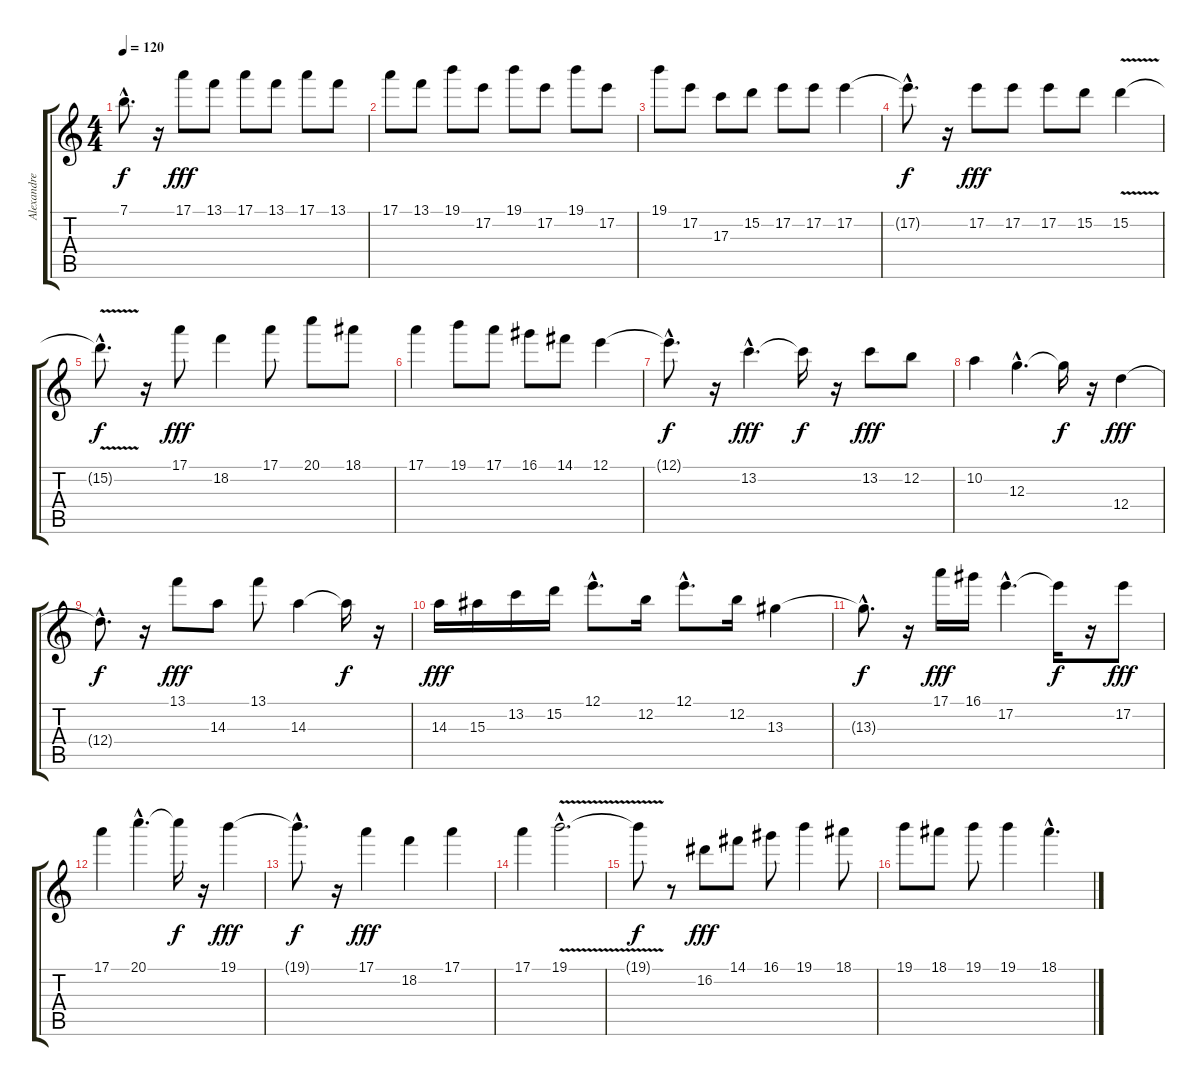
\track ("Alexandre Belchior" "Alexandre ") {instrument overdrivenguitar}
\staff {score tabs}
\tuning (E4 B3 G3 D3 A2 E2) {hide}
\ts (4 4)
\tempo 120
\clef g2
\ks c
7.1{hac t}.8{d dy f} r.16 17.1.8{dy fff} 13.1.8 17.1.8 13.1.8 17.1.8 13.1.8 |
17.1.8 13.1.8 19.1.8 17.2.8 19.1.8 17.2.8 19.1.8 17.2.8 |
19.1.8 17.2.8 17.3.8 15.2.8 17.2.8 17.2.8 17.2.4 |
17.2{hac t}.8{d dy f} r.16 17.2.8{dy fff} 17.2.8 17.2.8 15.2.8 15.2{v}.4 |
15.2{hac t}.8{d dy f} r.16 17.1.8{dy fff} 18.2.4 17.1.8 20.1.8 18.1.8 |
17.1.4 19.1.8 17.1.8 16.1.8 14.1.8 12.1.4 |
12.1{hac t}.8{d dy f} r.16 13.2{hac}.4{d dy fff} 13.2{t}.16{dy f} r.16 13.2.8{dy fff} 12.2.8 |
10.2.4 12.3{hac}.4{d} 12.3{t}.16{dy f} r.16 12.4.4{dy fff} |
12.4{hac t}.8{d dy f} r.16 13.1.8{dy fff} 14.3.8 13.1.8 14.3.4 14.3{t}.16{dy f} r.16 |
14.3.16{dy fff} 15.3.16 13.2.16 15.2.16 12.1{hac}.8{d} 12.2.16 12.1{hac}.8{d} 12.2.16 13.3.4 |
13.3{hac t}.8{d dy f} r.16 17.1.16{dy fff} 16.1.16 17.2{hac}.4{d} 17.2{t}.16{dy f} r.16 17.2.8{dy fff} |
17.1.4 20.1{hac}.4{d} 20.1{t}.16{dy f} r.16 19.1.4{dy fff} |
19.1{hac t}.8{d dy f} r.16 17.1.4{dy fff} 18.2.4 17.1.4 |
17.1.4 19.1{v hac}.2{d} |
19.1{t}.8{dy f} r.8 16.2.8{dy fff} 14.1.8 16.1.8 19.1.4 18.1.8 |
19.1.8 18.1.8 19.1.8 19.1.4 18.1{hac}.4{d}
